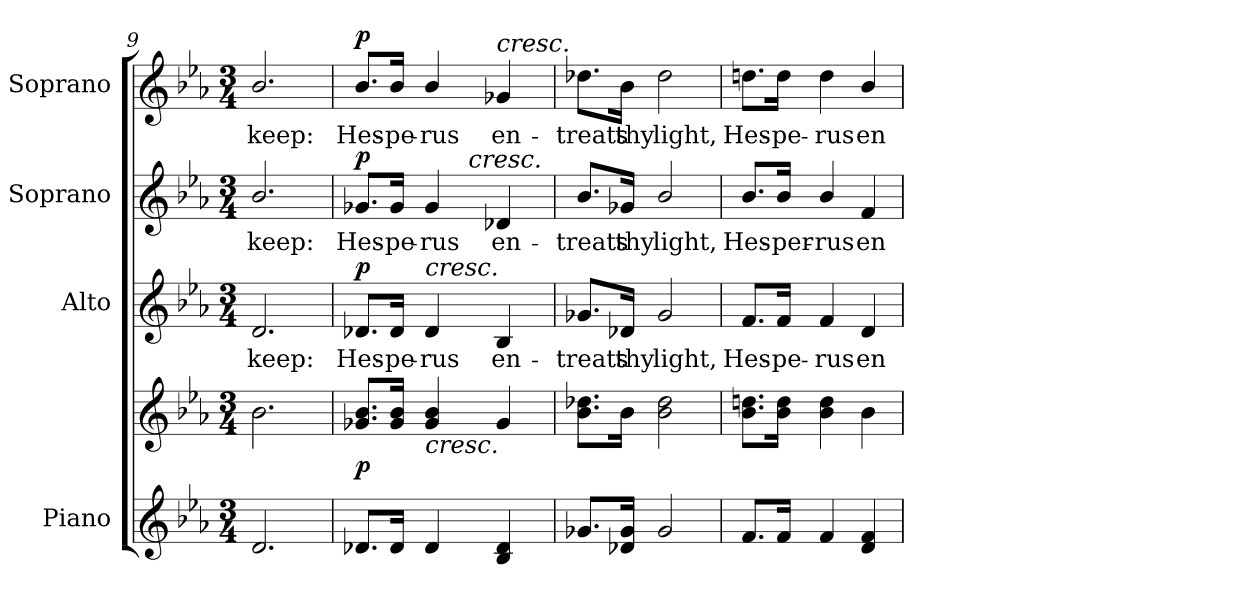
**kern	**kern	**dynam	**kern	**text	**dynam	**kern	**text	**dynam	**kern	**text	**dynam
*part4	*part4	*part4	*part3	*part3	*part3	*part2	*part2	*part2	*part1	*part1	*part1
*staff5	*staff4	*staff4/5	*staff3	*staff3	*staff3	*staff2	*staff2	*staff2	*staff1	*staff1	*staff1
*I"Piano	*	*	*I"Alto	*	*	*I"Soprano	*	*	*I"Soprano	*	*
*I'Pno.	*	*	*I'A.	*	*	*I'S.	*	*	*I'S.	*	*
*clefG2	*clefG2	*	*clefG2	*	*	*clefG2	*	*	*clefG2	*	*
*k[b-e-a-]	*k[b-e-a-]	*	*k[b-e-a-]	*	*	*k[b-e-a-]	*	*	*k[b-e-a-]	*	*
*E-:	*E-:	*	*E-:	*	*	*E-:	*	*	*E-:	*	*
*M3/4	*M3/4	*	*M3/4	*	*	*M3/4	*	*	*M3/4	*	*
=9	=9	=9	=9	=9	=9	=9	=9	=9	=9	=9	=9
!	!	!	!	!LO:LY:b:color=#000000	!	!	!	!	!	!	!
!	!	!	!	!	!	!	!LO:LY:b:color=#000000	!	!	!	!
!	!	!	!	!	!	!	!	!	!	!LO:LY:b:color=#000000	!
2.di/	2.b-i\	.	2.di/	keep:	.	2.b-i/	keep:	.	2.b-i/	keep:	.
=10	=10	=10	=10	=10	=10	=10	=10	=10	=10	=10	=10
!	!	!	!	!LO:LY:b:color=#000000	!	!	!	!	!	!	!
!	!	!	!	!	!	!	!LO:LY:b:color=#000000	!	!	!	!
!	!	!	!	!	!	!	!	!	!	!LO:LY:b:color=#000000	!
*	*	*	*	*	*	*^	*	*	*	*	*
8.d-Xi/L	8.g-Xi/ 8.b-i/L	p	8.d-Xi/L	Hes-	p	8.g-Xi/L	4ryy	Hes-	p	8.b-i/L	Hes-	p
!	!	!	!	!LO:LY:b:color=#000000	!	!	!	!	!	!	!	!
!	!	!	!	!	!	!	!	!LO:LY:b:color=#000000	!	!	!	!
!	!	!	!	!	!	!	!	!	!	!	!LO:LY:b:color=#000000	!
16d-i/Jk	16g-i/ 16b-i/Jk	.	16d-i/Jk	-pe-	.	16g-i/Jk	.	-pe-	.	16b-i/Jk	-pe-	.
!	!	!	!	!LO:LY:b:color=#000000	!	!	!	!	!	!	!	!
!	!	!	!	!	!	!	!	!LO:LY:b:color=#000000	!	!	!	!
!	!	!	!LO:TX:a:i:t=cresc.	!	!	!	!	!	!	!	!	!
!	!LO:TX:b:i:t=cresc.	!	!	!	!	!	!	!	!	!	!	!
!	!	!	!	!	!	!	!	!	!	!	!LO:LY:b:color=#000000	!
4d-i/	4g-i/ 4b-i	.	4d-i/	-rus	.	4g-i/	16ryy	-rus	.	4b-i/	-rus	.
.	.	.	.	.	.	.	32ryy	.	.	.	.	.
.	.	.	.	.	.	.	64ryy	.	.	.	.	.
.	.	.	.	.	.	.	128ryy	.	.	.	.	.
.	.	.	.	.	.	.	1024ryy	.	.	.	.	.
!	!	!	!	!	!	!	!LO:TX:a:i:t=cresc.	!	!	!	!	!
.	.	.	.	.	.	.	4ryy	.	.	.	.	.
!	!	!	!	!LO:LY:b:color=#000000	!	!	!	!	!	!	!	!
!	!	!	!	!	!	!	!	!LO:LY:b:color=#000000	!	!	!	!
!	!	!	!	!	!	!	!	!	!	!LO:TX:a:i:t=cresc.	!	!
!	!	!	!	!	!	!	!	!	!	!	!LO:LY:b:color=#000000	!
4B-i/ 4d-i	4g-i/	.	4B-i/	en-	.	4d-Xi/	.	en-	.	4g-Xi/	en-	.
.	.	.	.	.	.	.	8ryy	.	.	.	.	.
.	.	.	.	.	.	.	256..ryy	.	.	.	.	.
*	*	*	*	*	*	*v	*v	*	*	*	*	*
=11	=11	=11	=11	=11	=11	=11	=11	=11	=11	=11	=11
*	*	*	*	*	*	*^	*	*	*	*	*
!	!	!	!	!LO:LY:b:color=#000000	!	!	!	!	!	!	!	!
*	*	*	*	*	*	*v	*v	*	*	*	*	*
*	*	*	*	*	*	*^	*	*	*	*	*
!	!	!	!	!	!	!	!	!LO:LY:b:color=#000000	!	!	!	!
*	*	*	*	*	*	*v	*v	*	*	*	*	*
*	*	*	*	*	*	*^	*	*	*	*	*
!	!	!	!	!	!	!	!	!	!	!	!LO:LY:b:color=#000000	!
*	*	*	*	*	*	*v	*v	*	*	*	*	*
8.g-Xi/L	8.b-i\ 8.dd-Xi\L	.	8.g-Xi/L	-treats	.	8.b-i/L	-treats	.	8.dd-Xi\L	-treats	.
!	!	!	!	!LO:LY:b:color=#000000	!	!	!	!	!	!	!
!	!	!	!	!	!	!	!LO:LY:b:color=#000000	!	!	!	!
!	!	!	!	!	!	!	!	!	!	!LO:LY:b:color=#000000	!
16d-Xi/ 16g-i/Jk	16b-i\Jk	.	16d-Xi/Jk	thy	.	16g-Xi/Jk	thy	.	16b-i\Jk	thy	.
!	!	!	!	!LO:LY:b:color=#000000	!	!	!	!	!	!	!
!	!	!	!	!	!	!	!LO:LY:b:color=#000000	!	!	!	!
!	!	!	!	!	!	!	!	!	!	!LO:LY:b:color=#000000	!
2g-i/	2b-i\ 2dd-i	.	2g-i/	light,	.	2b-i/	light,	.	2dd-i\	light,	.
=12	=12	=12	=12	=12	=12	=12	=12	=12	=12	=12	=12
!	!	!	!	!LO:LY:b:color=#000000	!	!	!	!	!	!	!
!	!	!	!	!	!	!	!LO:LY:b:color=#000000	!	!	!	!
!	!	!	!	!	!	!	!	!	!	!LO:LY:b:color=#000000	!
8.fi/L	8.b-i\ 8.ddni\L	.	8.fi/L	Hes-	.	8.b-i/L	Hes-	.	8.ddni\L	Hes-	.
!	!	!	!	!LO:LY:b:color=#000000	!	!	!	!	!	!	!
!	!	!	!	!	!	!	!LO:LY:b:color=#000000	!	!	!	!
!	!	!	!	!	!	!	!	!	!	!LO:LY:b:color=#000000	!
16fi/Jk	16b-i\ 16ddi\Jk	.	16fi/Jk	-pe-	.	16b-i/Jk	-per-	.	16ddi\Jk	-pe-	.
!	!	!	!	!LO:LY:b:color=#000000	!	!	!	!	!	!	!
!	!	!	!	!	!	!	!LO:LY:b:color=#000000	!	!	!	!
!	!	!	!	!	!	!	!	!	!	!LO:LY:b:color=#000000	!
4fi/	4b-i\ 4ddi	.	4fi/	-rus	.	4b-i/	-rus	.	4ddi\	-rus	.
!	!	!	!	!LO:LY:b:color=#000000	!	!	!	!	!	!	!
!	!	!	!	!	!	!	!LO:LY:b:color=#000000	!	!	!	!
!	!	!	!	!	!	!	!	!	!	!LO:LY:b:color=#000000	!
4di/ 4fi	4b-i\	.	4di/	en-	.	4fi/	en-	.	4b-i/	en-	.
=	=	=	=	=	=	=	=	=	=	=	=
*-	*-	*-	*-	*-	*-	*-	*-	*-	*-	*-	*-
